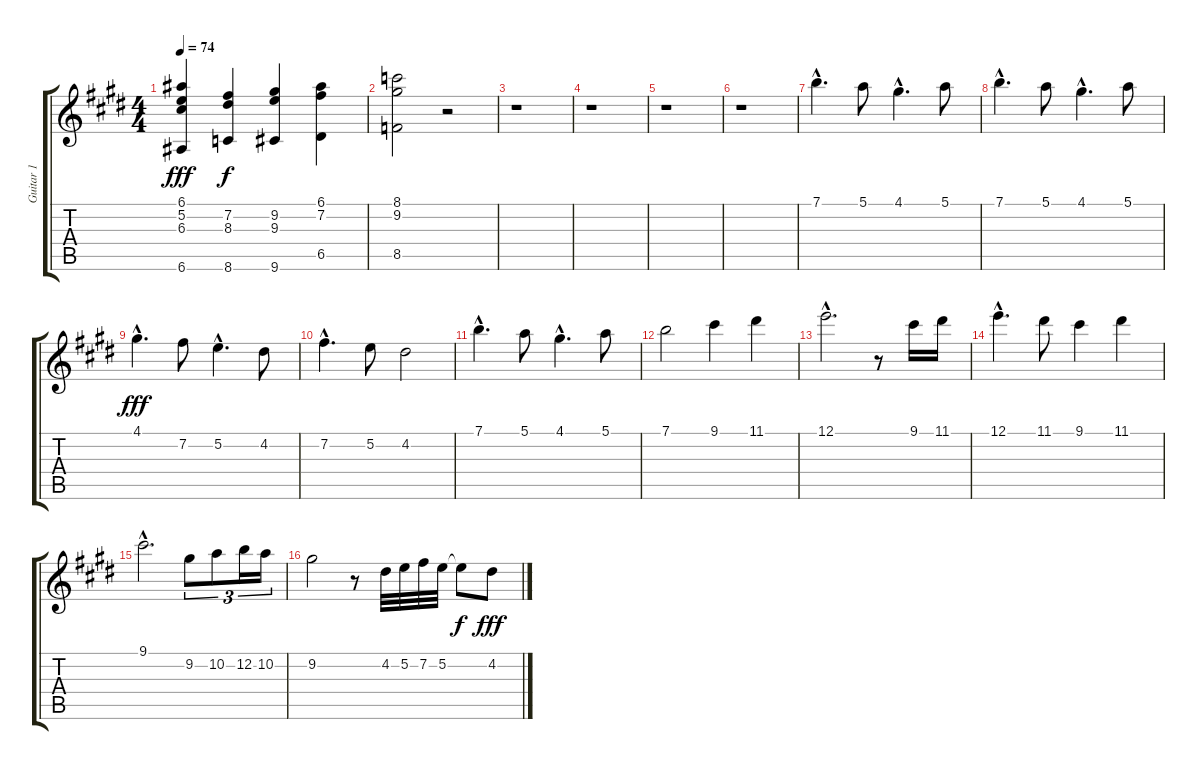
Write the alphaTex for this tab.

\track ("Guitar 1" "Guitar 1") {instrument acousticguitarnylon}
\staff {score tabs}
\tuning (E4 B3 G3 D3 A2 E2) {hide}
\ts (4 4)
\tempo 74
\clef g2
\ks c#minor
(6.1 5.2 6.3 6.6).4{dy fff instrument acousticguitarnylon} (7.2 8.3 8.6).4{dy f} (9.2 9.3 9.6).4 (6.1 7.2 6.5).4 |
(8.1 9.2 8.5).2 r.2 |
r.1 |
r.1 |
r.1 |
r.1 |
7.1{hac}.4{d} 5.1.8 4.1{hac}.4{d} 5.1.8 |
7.1{hac}.4{d} 5.1.8 4.1{hac}.4{d} 5.1.8 |
4.1{hac}.4{d dy fff} 7.2.8 5.2{hac}.4{d} 4.2.8 |
7.2{hac}.4{d} 5.2.8 4.2.2 |
7.1{hac}.4{d} 5.1.8 4.1{hac}.4{d} 5.1.8 |
7.1.2 9.1.4 11.1.4 |
12.1{hac}.2{d} r.8 9.1.16 11.1.16 |
12.1{hac}.4{d} 11.1.8 9.1.4 11.1.4 |
9.1{hac}.2{d} 9.2.8{tu (3 2)} 10.2.8{tu (3 2)} 12.2.16{tu (3 2)} 10.2.16{tu (3 2)} |
9.2.2 r.8 4.2.32 5.2.32 7.2.32 5.2.32 5.2{t}.8{dy f} 4.2.8{dy fff}
